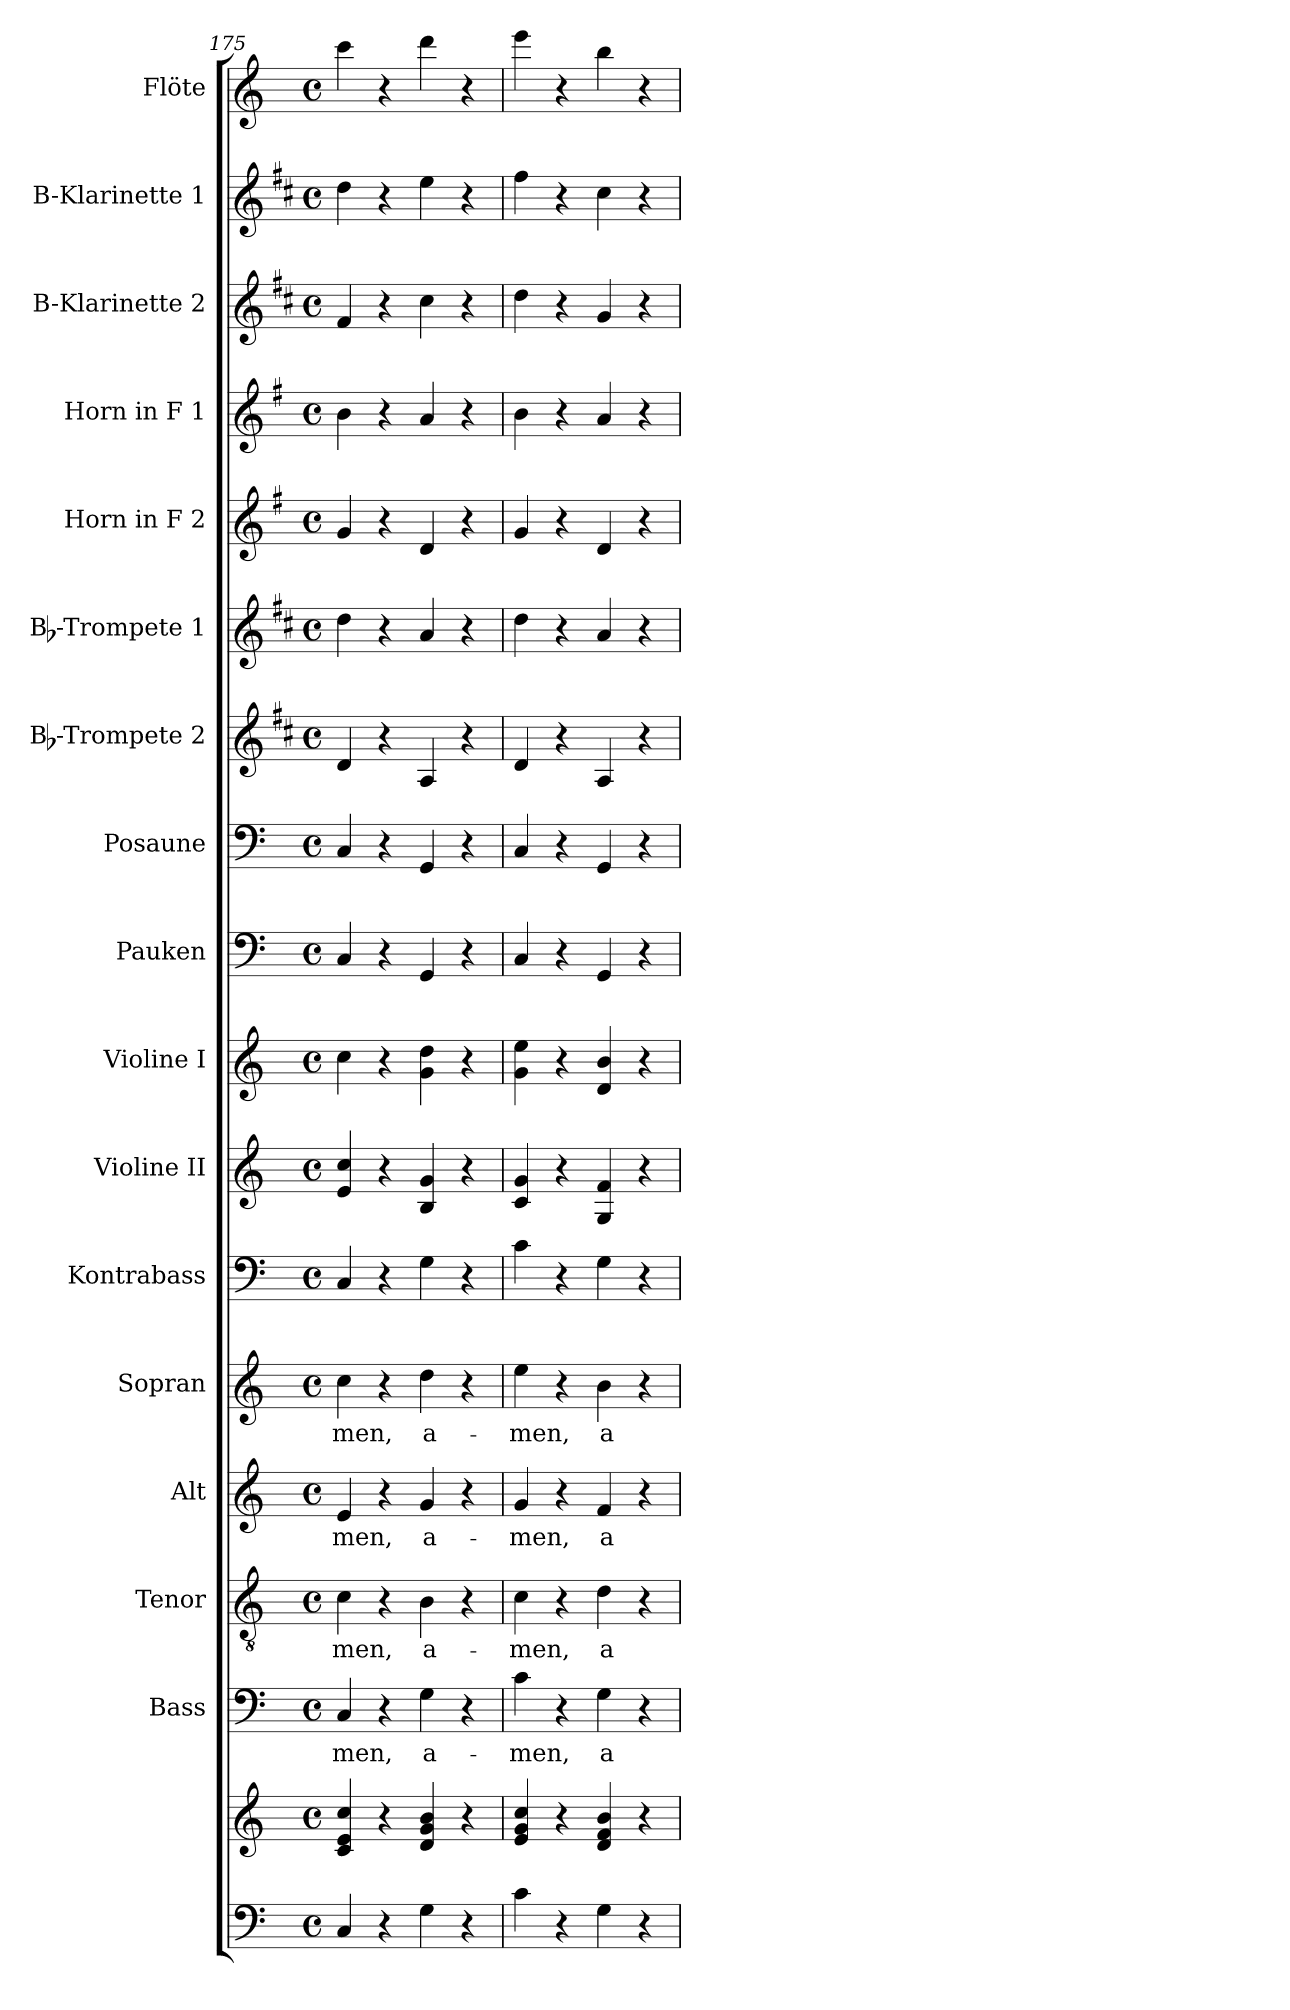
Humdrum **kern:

**kern	**kern	**kern	**text	**kern	**text	**kern	**text	**kern	**text	**kern	**kern	**kern	**kern	**kern	**kern	**kern	**kern	**kern	**kern	**kern	**kern
*part17	*part17	*part16	*part16	*part15	*part15	*part14	*part14	*part13	*part13	*part12	*part11	*part10	*part9	*part8	*part7	*part6	*part5	*part4	*part3	*part2	*part1
*staff18	*staff17	*staff16	*staff16	*staff15	*staff15	*staff14	*staff14	*staff13	*staff13	*staff12	*staff11	*staff10	*staff9	*staff8	*staff7	*staff6	*staff5	*staff4	*staff3	*staff2	*staff1
*	*	*I"Bass	*	*I"Tenor	*	*I"Alt	*	*I"Sopran	*	*I"Kontrabass	*I"Violine II	*I"Violine I	*I"Pauken	*I"Posaune	*I"Bb-Trompete 2	*I"Bb-Trompete 1	*I"Horn in F 2	*I"Horn in F 1	*I"B-Klarinette 2	*I"B-Klarinette 1	*I"Flöte
*	*	*I'B.	*	*I'T.	*	*I'A.	*	*I'S.	*	*I'Kb.	*I'Vl. II	*I'Vl. I	*I'Pk.	*I'Pos.	*I'Bb Trp. 2	*I'Bb Trp. 1	*I'Hrn. 2	*I'Hrn. 1	*I'B Kl. 2	*I'B Kl. 1	*I'Fl.
*clefF4	*clefG2	*clefF4	*	*clefGv2	*	*clefG2	*	*clefG2	*	*clefF4	*clefG2	*clefG2	*clefF4	*clefF4	*clefG2	*clefG2	*clefG2	*clefG2	*clefG2	*clefG2	*clefG2
*	*	*	*	*	*	*	*	*	*	*ITrd7c12	*	*	*	*	*ITrd1c2	*ITrd1c2	*ITrd4c7	*ITrd4c7	*ITrd1c2	*ITrd1c2	*
*k[]	*k[]	*k[]	*	*k[]	*	*k[]	*	*k[]	*	*k[]	*k[]	*k[]	*k[]	*k[]	*k[]	*k[]	*k[]	*k[]	*k[]	*k[]	*k[]
*C:	*C:	*C:	*	*C:	*	*C:	*	*C:	*	*C:	*C:	*C:	*C:	*C:	*C:	*C:	*C:	*C:	*C:	*C:	*C:
*M4/4	*M4/4	*M4/4	*	*M4/4	*	*M4/4	*	*M4/4	*	*M4/4	*M4/4	*M4/4	*M4/4	*M4/4	*M4/4	*M4/4	*M4/4	*M4/4	*M4/4	*M4/4	*M4/4
*met(c)	*met(c)	*met(c)	*	*met(c)	*	*met(c)	*	*met(c)	*	*met(c)	*met(c)	*met(c)	*met(c)	*met(c)	*met(c)	*met(c)	*met(c)	*met(c)	*met(c)	*met(c)	*met(c)
=175	=175	=175	=175	=175	=175	=175	=175	=175	=175	=175	=175	=175	=175	=175	=175	=175	=175	=175	=175	=175	=175
!	!	!	!LO:LY:b	!	!LO:LY:b	!	!LO:LY:b	!	!LO:LY:b	!	!	!	!	!	!	!	!	!	!	!	!
4C/	4c/ 4e/ 4cc/	4C/	-men,	4c\	-men,	4e/	-men,	4cc\	-men,	4CC/	4e/ 4cc/	4cc\	4C/	4C/	4c/	4cc\	4c/	4e\	4e/	4cc\	4ccc\
4r	4r	4r	.	4r	.	4r	.	4r	.	4r	4r	4r	4r	4r	4r	4r	4r	4r	4r	4r	4r
!	!	!	!LO:LY:b	!	!LO:LY:b	!	!LO:LY:b	!	!LO:LY:b	!	!	!	!	!	!	!	!	!	!	!	!
4G\	4d/ 4g/ 4b/	4G\	a-	4B\	a-	4g/	a-	4dd\	a-	4GG\	4B/ 4g/	4g\ 4dd\	4GG/	4GG/	4G/	4g/	4G/	4d/	4b\	4dd\	4ddd\
4r	4r	4r	.	4r	.	4r	.	4r	.	4r	4r	4r	4r	4r	4r	4r	4r	4r	4r	4r	4r
=176	=176	=176	=176	=176	=176	=176	=176	=176	=176	=176	=176	=176	=176	=176	=176	=176	=176	=176	=176	=176	=176
!	!	!	!LO:LY:b	!	!LO:LY:b	!	!LO:LY:b	!	!LO:LY:b	!	!	!	!	!	!	!	!	!	!	!	!
4c\	4e/ 4g/ 4cc/	4c\	-men,	4c\	-men,	4g/	-men,	4ee\	-men,	4C\	4c/ 4g/	4g\ 4ee\	4C/	4C/	4c/	4cc\	4c/	4e\	4cc\	4ee\	4eee\
4r	4r	4r	.	4r	.	4r	.	4r	.	4r	4r	4r	4r	4r	4r	4r	4r	4r	4r	4r	4r
!	!	!	!LO:LY:b	!	!LO:LY:b	!	!LO:LY:b	!	!LO:LY:b	!	!	!	!	!	!	!	!	!	!	!	!
4G\	4d/ 4f/ 4b/	4G\	a-	4d\	a-	4f/	a-	4b\	a-	4GG\	4G/ 4f/	4d/ 4b/	4GG/	4GG/	4G/	4g/	4G/	4d/	4f/	4b\	4bb\
4r	4r	4r	.	4r	.	4r	.	4r	.	4r	4r	4r	4r	4r	4r	4r	4r	4r	4r	4r	4r
=	=	=	=	=	=	=	=	=	=	=	=	=	=	=	=	=	=	=	=	=	=
*-	*-	*-	*-	*-	*-	*-	*-	*-	*-	*-	*-	*-	*-	*-	*-	*-	*-	*-	*-	*-	*-
